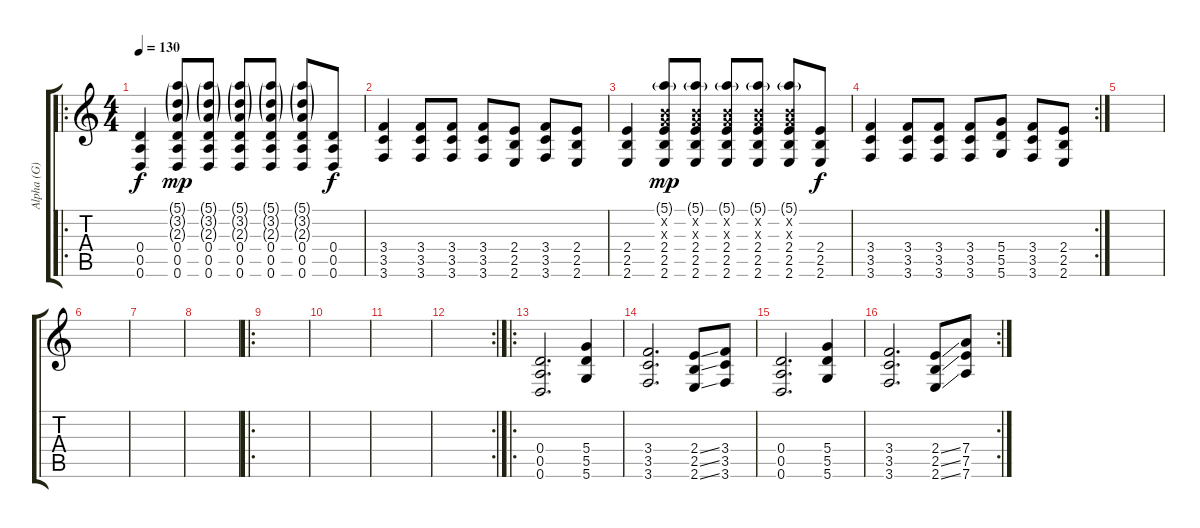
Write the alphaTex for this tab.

\track ("Alpha (G)" "Alpha (G)") {instrument distortionguitar}
\staff {score tabs}
\tuning (E4 B3 G3 D3 A2 D2) {hide}
\ro
\ts (4 4)
\tempo 130
\clef g2
\ks c
(0.4 0.5 0.6).4{dy f instrument distortionguitar} (5.1{g} 3.2{g} 2.3{g} 0.4 0.5 0.6).8{dy mp} (5.1{g} 3.2{g} 2.3{g} 0.4 0.5 0.6).8 (5.1{g} 3.2{g} 2.3{g} 0.4 0.5 0.6).8 (5.1{g} 3.2{g} 2.3{g} 0.4 0.5 0.6).8 (5.1{g} 3.2{g} 2.3{g} 0.4 0.5 0.6).8 (0.4 0.5 0.6).8{dy f} |
(3.4 3.5 3.6).4 (3.4 3.5 3.6).8 (3.4 3.5 3.6).8 (3.4 3.5 3.6).8 (2.4 2.5 2.6).8 (3.4 3.5 3.6).8 (2.4 2.5 2.6).8 |
(2.4 2.5 2.6).4 (5.1{g} 0.2{x} 0.3{x} 2.4 2.5 2.6).8{dy mp} (5.1{g} 0.2{x} 0.3{x} 2.4 2.5 2.6).8 (5.1{g} 0.2{x} 0.3{x} 2.4 2.5 2.6).8 (5.1{g} 0.2{x} 0.3{x} 2.4 2.5 2.6).8 (5.1{g} 0.2{x} 0.3{x} 2.4 2.5 2.6).8 (2.4 2.5 2.6).8{dy f} |
\rc 2
(3.4 3.5 3.6).4 (3.4 3.5 3.6).8 (3.4 3.5 3.6).8 (3.4 3.5 3.6).8 (5.4 5.5 5.6).8 (3.4 3.5 3.6).8 (2.4 2.5 2.6).8 |
|
|
|
|
\ro
|
|
|
\rc 2
|
\ro
(0.4 0.5 0.6).2{d} (5.4 5.5 5.6).4 |
(3.4 3.5 3.6).2{d} (2.4{ss} 2.5{ss} 2.6{ss}).8 (3.4 3.5 3.6).8 |
(0.4 0.5 0.6).2{d} (5.4 5.5 5.6).4 |
\rc 2
(3.4 3.5 3.6).2{d} (2.4{ss} 2.5{ss} 2.6{ss}).8 (7.4 7.5 7.6).8
